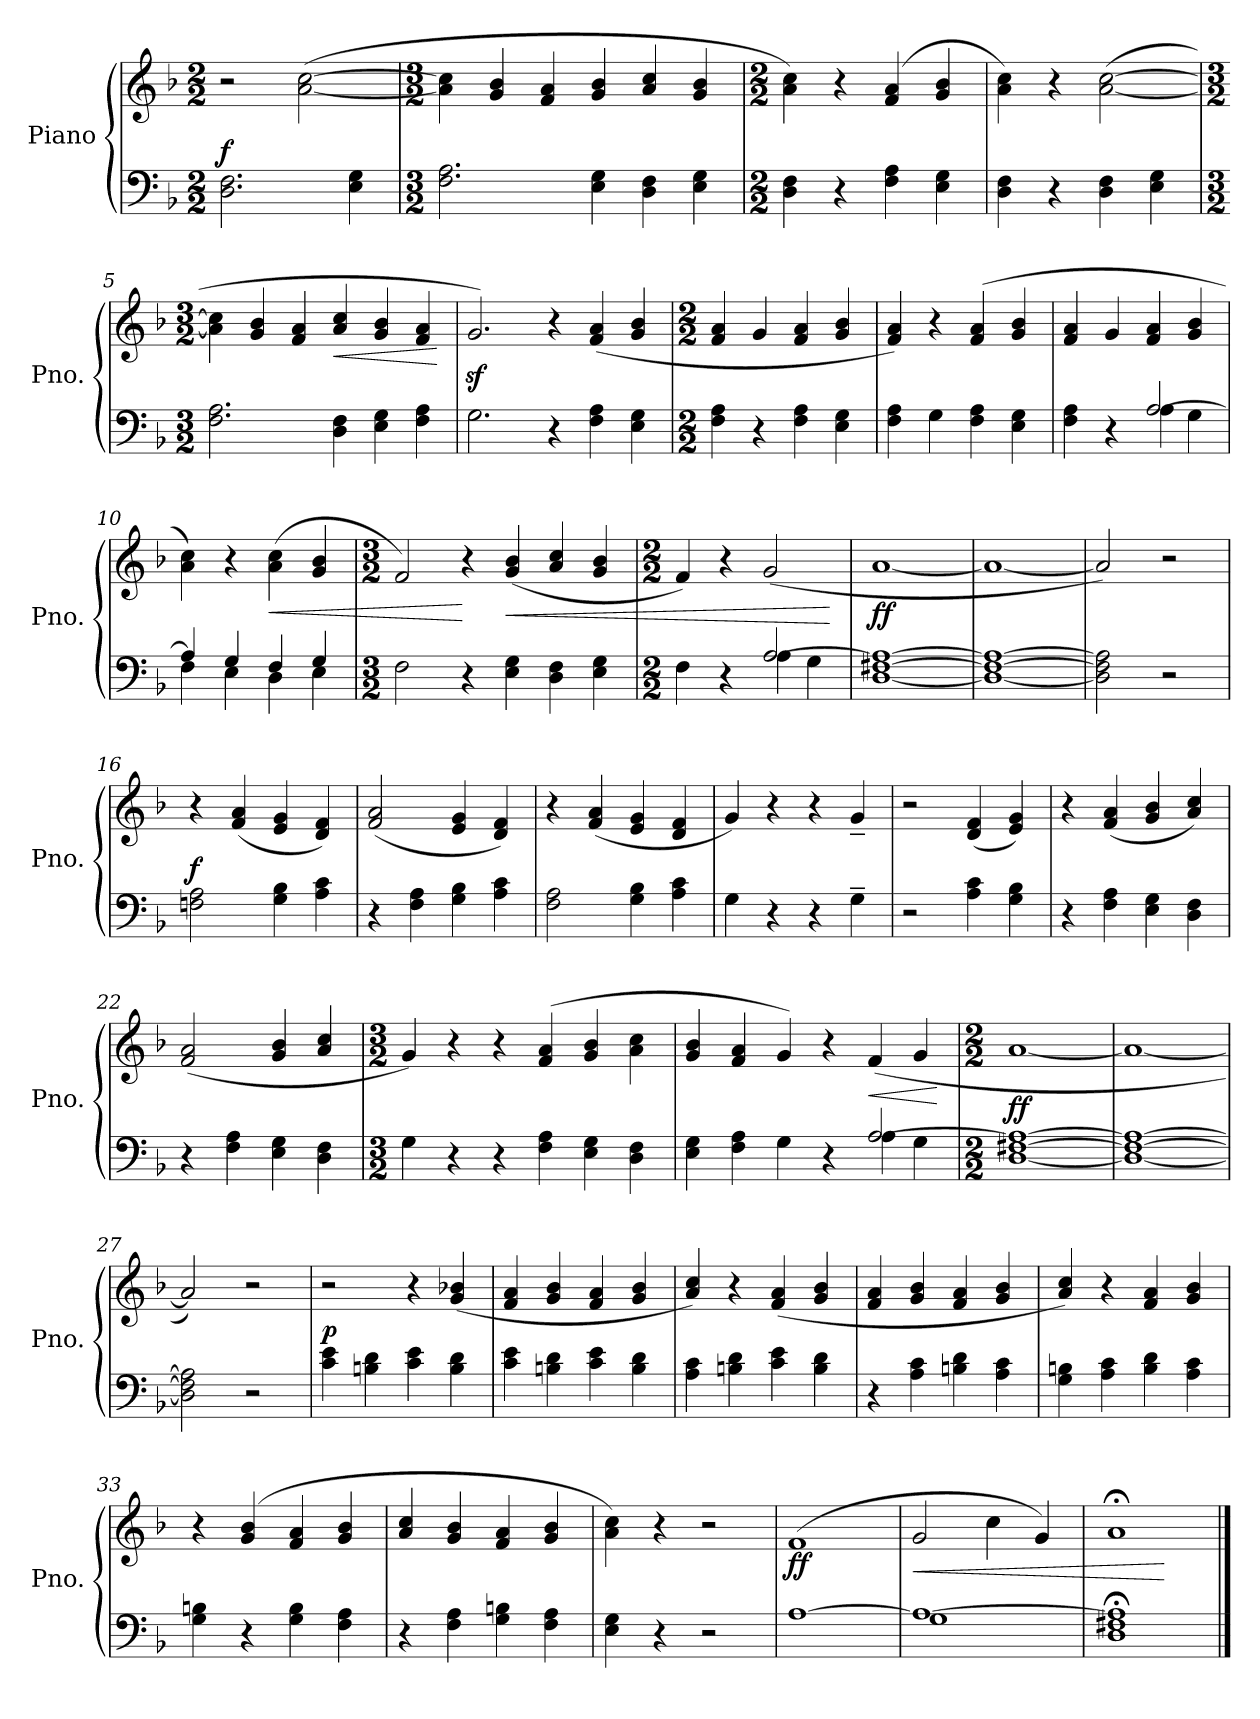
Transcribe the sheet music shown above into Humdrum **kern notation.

**kern	**kern	**dynam
*part1	*part1	*part1
*staff2	*staff1	*staff1/2
*I"Piano	*	*
*I'Pno.	*	*
*clefF4	*clefG2	*
*k[b-]	*k[b-]	*
*M2/2	*M2/2	*
=1	=1	=1
!	!	!LO:DY:a=2
2.D\ 2.F\	2r	f
*	*MM132	*
.	(>[2a\ [2cc\	.
4E\ 4G\	.	.
=2	=2	=2
*M3/2	*M3/2	*
2.F\ 2.A\	4a\] 4cc\]	.
.	4g/ 4b-/	.
.	4f/ 4a/	.
4E\ 4G\	4g/ 4b-/	.
4D\ 4F\	4a/ 4cc/	.
4E\ 4G\	4g/ 4b-/	.
=3	=3	=3
*M2/2	*M2/2	*
4D\ 4F\	4a\ 4cc\)	.
4r	4r	.
4F\ 4A\	(>4f/ 4a/	.
4E\ 4G\	4g/ 4b-/	.
=4	=4	=4
4D\ 4F\	4a\ 4cc\)	.
4r	4r	.
4D\ 4F\	(>[2a\ [2cc\	.
4E\ 4G\	.	.
=5	=5	=5
*M3/2	*M3/2	*
2.F\ 2.A\	4a\] 4cc\]	.
.	4g/ 4b-/	.
.	4f/ 4a/	.
!	!	!LO:HP:b
4D\ 4F\	4a/ 4cc/	<
4E\ 4G\	4g/ 4b-/	.
4F\ 4A\	4f/ 4a/	.
.	.	[
=6	=6	=6
2.G\	2.gz</)	.
4r	4r	.
4F\ 4A\	(<4f/ 4a/	.
4E\ 4G\	4g/ 4b-/	.
=7	=7	=7
*M2/2	*M2/2	*
4F\ 4A\	4f/ 4a/	.
4r	4g/	.
4F\ 4A\	4f/ 4a/	.
4E\ 4G\	4g/ 4b-/	.
!!LO:LB:g=z
=8	=8	=8
4F\ 4A\	4f/ 4a/)	.
4G\	4r	.
4F\ 4A\	(<4f/ 4a/	.
4E\ 4G\	4g/ 4b-/	.
=9	=9	=9
*^	*	*
4F\ 4A\	2ryy	4f/ 4a/	.
4r	.	4g/	.
[2A/	4A\	4f/ 4a/	.
.	4G\	4g/ 4b-/	.
=10	=10	=10	=10
4A/]	4F\	4a\ 4cc\)	.
4G/	4E\	4r	.
!	!	!	!LO:HP:b
4F/	4D\	(>4a\ 4cc\	<
4G/	4E\	4g/ 4b-/	.
*v	*v	*	*
=11	=11	=11
*M3/2	*M3/2	*
2F\	2f/)	.
4r	4r	[
!	!	!LO:HP:b
4E\ 4G\	(>4g/ 4b-/	<
4D\ 4F\	4a/ 4cc/	.
4E\ 4G\	4g/ 4b-/	.
=12	=12	=12
*M2/2	*M2/2	*
*^	*	*
4F\	2ryy	4f/)	.
4r	.	4r	.
[2A/	4A\	(>2g/	.
.	4G\	.	.
*v	*v	*	*
.	.	[
=13	=13	=13
!	!	!LO:DY:b
[1D [1F#X 1A_	[1a	ff
=14	=14	=14
1D_ 1F#_ 1A_	1a_	.
=15	=15	=15
2D\] 2F#\] 2A\]	2a/])	.
2r	2r	.
!!LO:LB:g=z
=16	=16	=16
!	!	!LO:DY:a=2
2Fn\ 2A\	4r	f
*	*MM160	*
.	(<4f/ 4a/	.
4G\ 4B-\	4e/ 4g/	.
4A\ 4c\	4d/ 4f/)	.
=17	=17	=17
4r	(<2f/ 2a/	.
4F\ 4A\	.	.
4G\ 4B-\	4e/ 4g/	.
4A\ 4c\	4d/ 4f/)	.
=18	=18	=18
2F\ 2A\	4r	.
.	(<4f/ 4a/	.
4G\ 4B-\	4e/ 4g/	.
4A\ 4c\	4d/ 4f/	.
=19	=19	=19
4G\	4g/)	.
4r	4r	.
4r	4r	.
4G~\	4g~/	.
=20	=20	=20
2r	2r	.
4A\ 4c\	(<4d/ 4f/	.
4G\ 4B-\	4e/ 4g/)	.
=21	=21	=21
4r	4r	.
4F\ 4A\	(<4f/ 4a/	.
4E\ 4G\	4g/ 4b-/	.
4D\ 4F\	4a/ 4cc/)	.
=22	=22	=22
4r	(<2f/ 2a/	.
4F\ 4A\	.	.
4E\ 4G\	4g/ 4b-/	.
4D\ 4F\	4a/ 4cc/	.
=23	=23	=23
*M3/2	*M3/2	*
4G\	4g/)	.
4r	4r	.
4r	4r	.
4F\ 4A\	(<4f/ 4a/	.
4E\ 4G\	4g/ 4b-/	.
4D\ 4F\	4a\ 4cc\	.
!!LO:LB:g=z
=24	=24	=24
*^	*	*
4E\ 4G\	1ryy	4g/ 4b-/	.
4F\ 4A\	.	4f/ 4a/	.
4G\	.	4g/)	.
4r	.	4r	.
*	*	*MM132	*
!	!	!	!LO:HP:b
[2A/	4A\	(<4f/	<
.	4G\	4g/	.
*v	*v	*	*
.	.	[
=25	=25	=25
*M2/2	*M2/2	*
!	!	!LO:DY:b
[1D [1F#X 1A_	[1a	ff
=26	=26	=26
1D_ 1F#_ 1A_	1a_	.
=27	=27	=27
2D\] 2F#\] 2A\]	2a/])	.
2r	2r	.
=28	=28	=28
*	*MM160	*
!	!	!LO:DY:a=2
4c\ 4e\	2r	p
4Bn\ 4d\	.	.
4c\ 4e\	4r	.
4B\ 4d\	(<4g/ 4b-X/	.
=29	=29	=29
4c\ 4e\	4f/ 4a/	.
4Bn\ 4d\	4g/ 4b-/	.
4c\ 4e\	4f/ 4a/	.
4B\ 4d\	4g/ 4b-/	.
=30	=30	=30
4A\ 4c\	4a/ 4cc/)	.
4Bn\ 4d\	4r	.
4c\ 4e\	(<4f/ 4a/	.
4B\ 4d\	4g/ 4b-/	.
!!LO:LB:g=z
=31	=31	=31
4r	4f/ 4a/	.
4A\ 4c\	4g/ 4b-/	.
4Bn\ 4d\	4f/ 4a/	.
4A\ 4c\	4g/ 4b-/	.
=32	=32	=32
4G\ 4Bn\	4a/ 4cc/)	.
4A\ 4c\	4r	.
4B\ 4d\	4f/ 4a/	.
4A\ 4c\	4g/ 4b-/	.
=33	=33	=33
4G\ 4Bn\	4r	.
4r	(<4g/ 4b-/	.
4G\ 4B\	4f/ 4a/	.
4F\ 4A\	4g/ 4b-/	.
=34	=34	=34
4r	4a/ 4cc/	.
4F\ 4A\	4g/ 4b-/	.
4G\ 4Bn\	4f/ 4a/	.
4F\ 4A\	4g/ 4b-/	.
=35	=35	=35
4E\ 4G\	4a\ 4cc\)	.
4r	4r	.
2r	2r	.
=36	=36	=36
*	*MM132	*
!	!	!LO:DY:b
[1A	(>1f	ff
=37	=37	=37
*^	*	*
!	!	!	!LO:HP:b
1A_	1G	2g/	<
.	.	4cc\	.
.	.	4g/)	.
*v	*v	*	*
=38	=38	=38
1D;< 1F#X;< 1A];<	1a;<	.
.	.	[
==	==	==
*-	*-	*-
